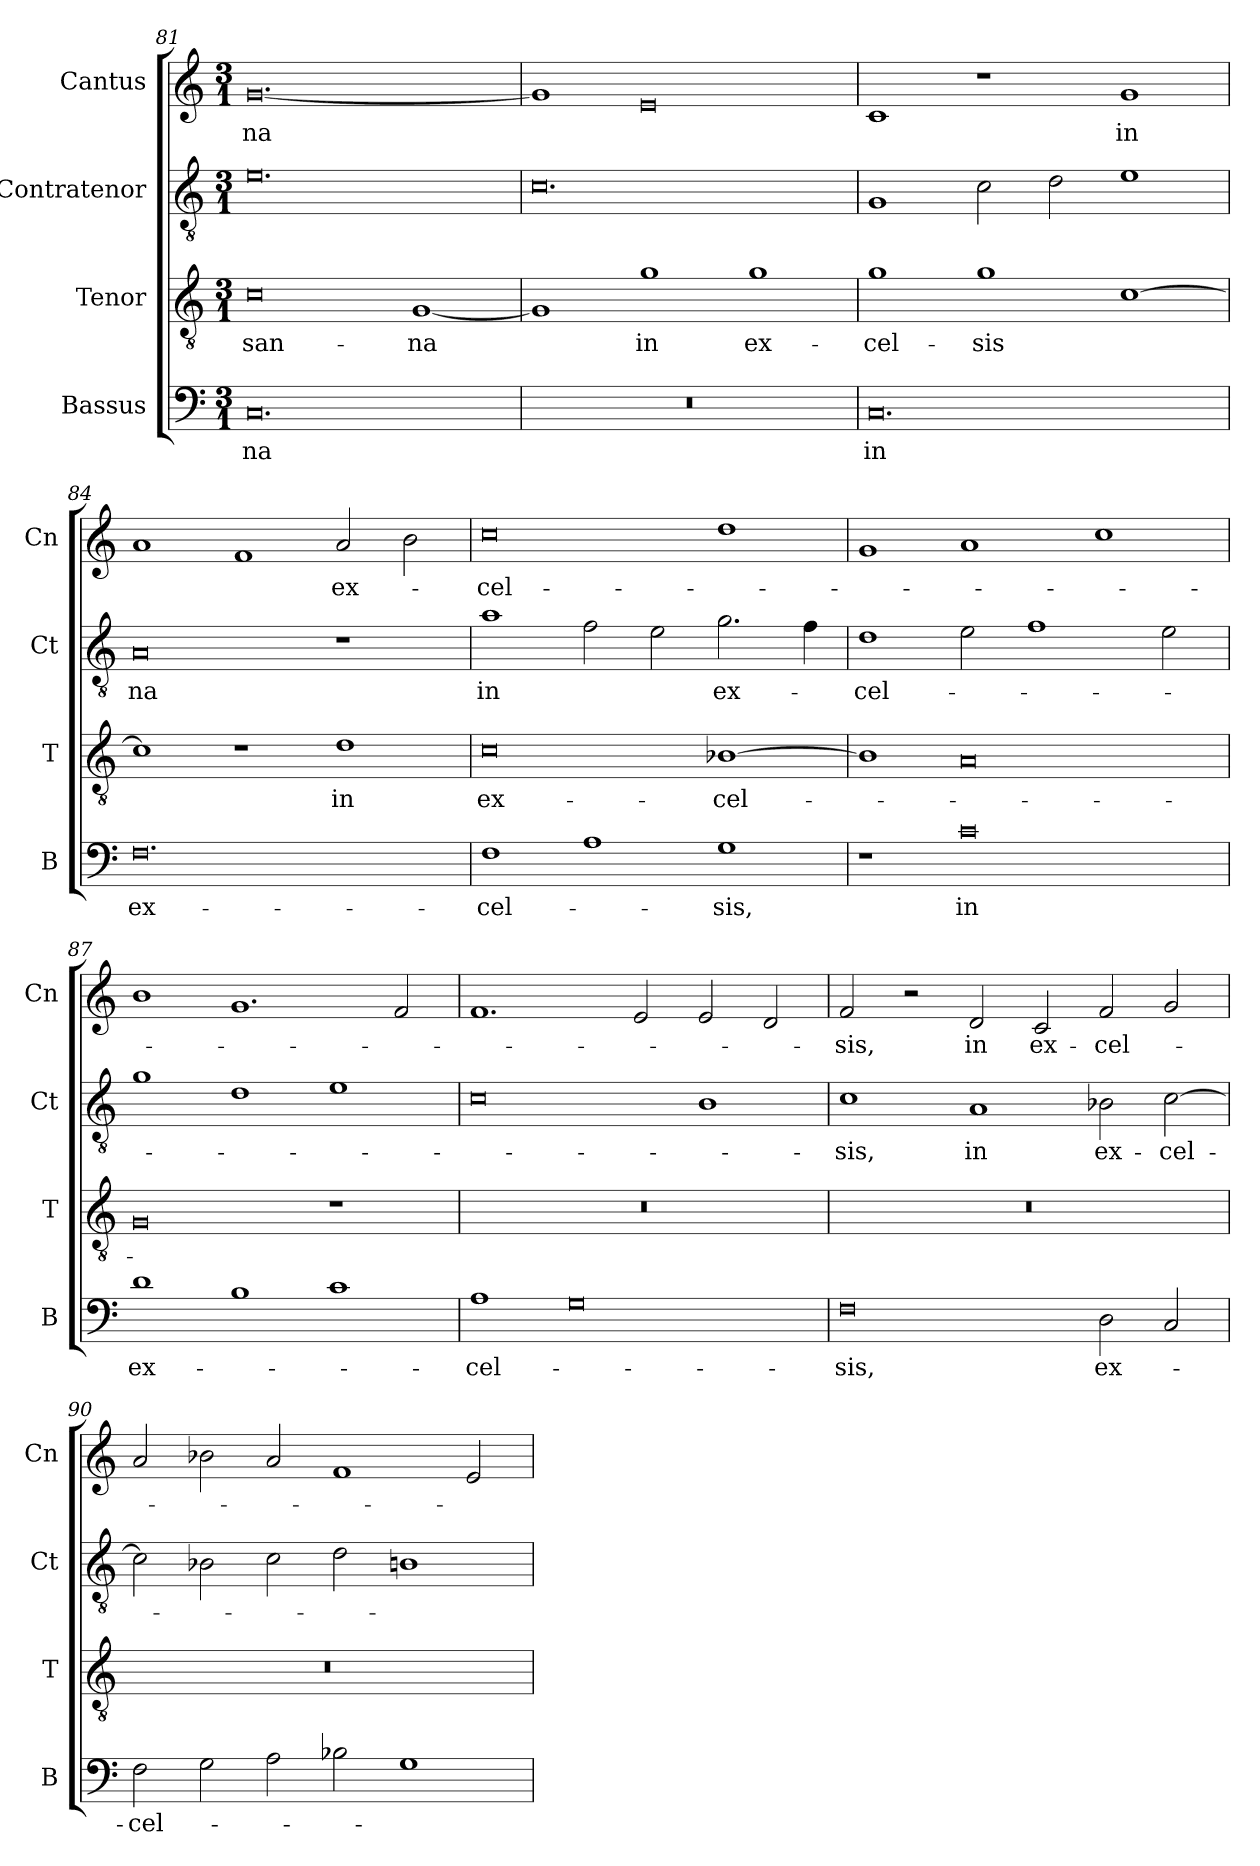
**kern	**text	**kern	**text	**kern	**text	**kern	**text
*part4	*part4	*part3	*part3	*part2	*part2	*part1	*part1
*staff4	*staff4	*staff3	*staff3	*staff2	*staff2	*staff1	*staff1
*I"Bassus	*	*I"Tenor	*	*I"Contratenor	*	*I"Cantus	*
*I'B	*	*I'T	*	*I'Ct	*	*I'Cn	*
*clefF4	*	*clefGv2	*	*clefGv2	*	*clefG2	*
*k[]	*	*k[]	*	*k[]	*	*k[]	*
*M3/1	*	*M3/1	*	*M3/1	*	*M3/1	*
=81	=81	=81	=81	=81	=81	=81	=81
0.C	-na	0c	-san-	0.e	.	[0.g	-na
.	.	[1G	-na	.	.	.	.
=82	=82	=82	=82	=82	=82	=82	=82
0.r	.	1G]	.	0.c	.	1g]	.
.	.	1g	in	.	.	0e	.
.	.	1g	ex-	.	.	.	.
=83	=83	=83	=83	=83	=83	=83	=83
0.C	in	1g	-cel-	1G	.	1c	.
.	.	1g	-sis	2c\	.	1r	.
.	.	.	.	2d\	.	.	.
.	.	[1c	.	1e	.	1g	in
=84	=84	=84	=84	=84	=84	=84	=84
0.F	ex-	1c]	.	0A	-na	1a	.
.	.	1r	.	.	.	1f	.
.	.	1d	in	1r	.	2a/	ex-
.	.	.	.	.	.	2b\	.
=85	=85	=85	=85	=85	=85	=85	=85
1F	-cel-	0c	ex-	1a	in	0cc	-cel-
1A	.	.	.	2f\	.	.	.
.	.	.	.	2e\	.	.	.
1G	-sis,	[1B-X	-cel-	2.g\	ex-	1dd	.
.	.	.	.	4f\	.	.	.
=86	=86	=86	=86	=86	=86	=86	=86
1r	.	1B-]	.	1d	-cel-	1g	.
0c	in	0A	.	2e\	.	1a	.
.	.	.	.	1f	.	.	.
.	.	.	.	.	.	1cc	.
.	.	.	.	2e\	.	.	.
=87	=87	=87	=87	=87	=87	=87	=87
1d	ex-	0G	.	1g	.	1b	.
1B	.	.	.	1d	.	1.g	.
1c	.	1r	.	1e	.	.	.
.	.	.	.	.	.	2f/	.
=88	=88	=88	=88	=88	=88	=88	=88
1A	-cel-	0.r	.	0c	.	1.f	.
0G	.	.	.	.	.	.	.
.	.	.	.	.	.	2e/	.
.	.	.	.	1B	.	2e/	.
.	.	.	.	.	.	2d/	.
=89	=89	=89	=89	=89	=89	=89	=89
0F	-sis,	0.r	.	1c	-sis,	2f/	-sis,
.	.	.	.	.	.	2r	.
.	.	.	.	1A	in	2d/	in
.	.	.	.	.	.	2c/	ex-
2D\	ex-	.	.	2B-X\	ex-	2f/	-cel-
2C/	.	.	.	[2c\	-cel-	2g/	.
=90	=90	=90	=90	=90	=90	=90	=90
2F\	-cel-	0.r	.	2c\]	.	2a/	.
2G\	.	.	.	2B-X\	.	2b-X\	.
2A\	.	.	.	2c\	.	2a/	.
2B-X\	.	.	.	2d\	.	1f	.
1G	.	.	.	1Bn	.	.	.
.	.	.	.	.	.	2e/	.
=	=	=	=	=	=	=	=
*-	*-	*-	*-	*-	*-	*-	*-
